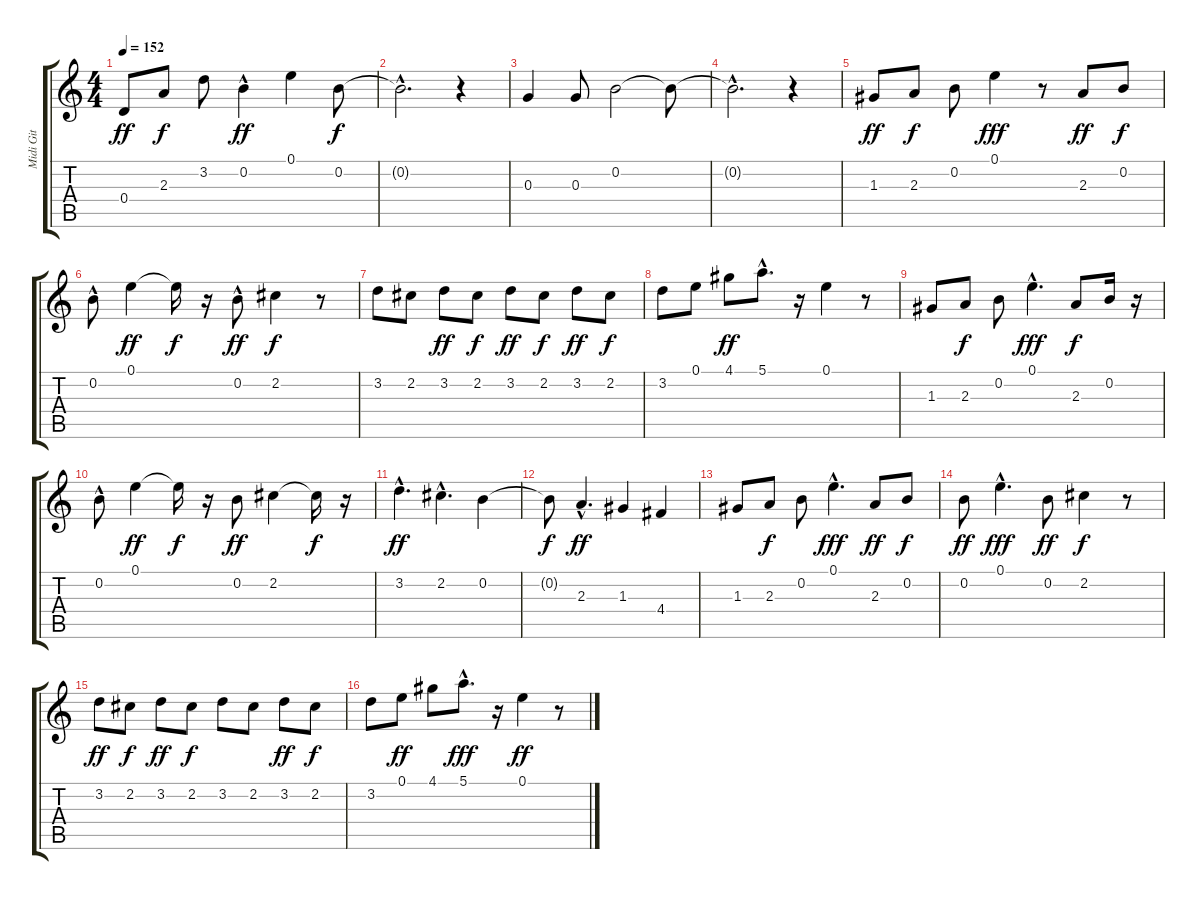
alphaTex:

\track ("Midi Git" "Midi Git") {instrument acousticguitarsteel}
\staff {score tabs}
\tuning (E4 B3 G3 D3 A2 E2) {hide}
\ts (4 4)
\tempo 152
\clef g2
\ks c
0.4.8{dy ff} 2.3.8{dy f} 3.2.8 0.2{hac}.4{dy ff} 0.1.4 0.2.8{dy f} |
0.2{hac t}.2{d} r.4 |
0.3.4 0.3.8 0.2.2 0.2{t}.8 |
0.2{hac t}.2{d} r.4 |
1.3.8{dy ff} 2.3.8{dy f} 0.2.8 0.1.4{dy fff} r.8 2.3.8{dy ff} 0.2.8{dy f} |
0.2{hac}.8 0.1.4{dy ff} 0.1{t}.16{dy f} r.16 0.2{hac}.8{dy ff} 2.2.4{dy f} r.8 |
3.2.8 2.2.8 3.2.8{dy ff} 2.2.8{dy f} 3.2.8{dy ff} 2.2.8{dy f} 3.2.8{dy ff} 2.2.8{dy f} |
3.2.8 0.1.8 4.1.8{dy ff} 5.1{hac}.8{d} r.16 0.1.4 r.8 |
1.3.8 2.3.8{dy f} 0.2.8 0.1{hac}.4{d dy fff} 2.3.8{dy f} 0.2.16 r.16 |
0.2{hac}.8 0.1.4{dy ff} 0.1{t}.16{dy f} r.16 0.2.8{dy ff} 2.2.4 2.2{t}.16{dy f} r.16 |
3.2{hac}.4{d dy ff} 2.2{hac}.4{d} 0.2.4 |
0.2{t}.8{dy f} 2.3{hac}.4{d dy ff} 1.3.4 4.4.4 |
1.3.8 2.3.8{dy f} 0.2.8 0.1{hac}.4{d dy fff} 2.3.8{dy ff} 0.2.8{dy f} |
0.2.8{dy ff} 0.1{hac}.4{d dy fff} 0.2.8{dy ff} 2.2.4{dy f} r.8 |
3.2.8{dy ff} 2.2.8{dy f} 3.2.8{dy ff} 2.2.8{dy f} 3.2.8 2.2.8 3.2.8{dy ff} 2.2.8{dy f} |
3.2.8 0.1.8{dy ff} 4.1.8 5.1{hac}.8{d dy fff} r.16 0.1.4{dy ff} r.8
